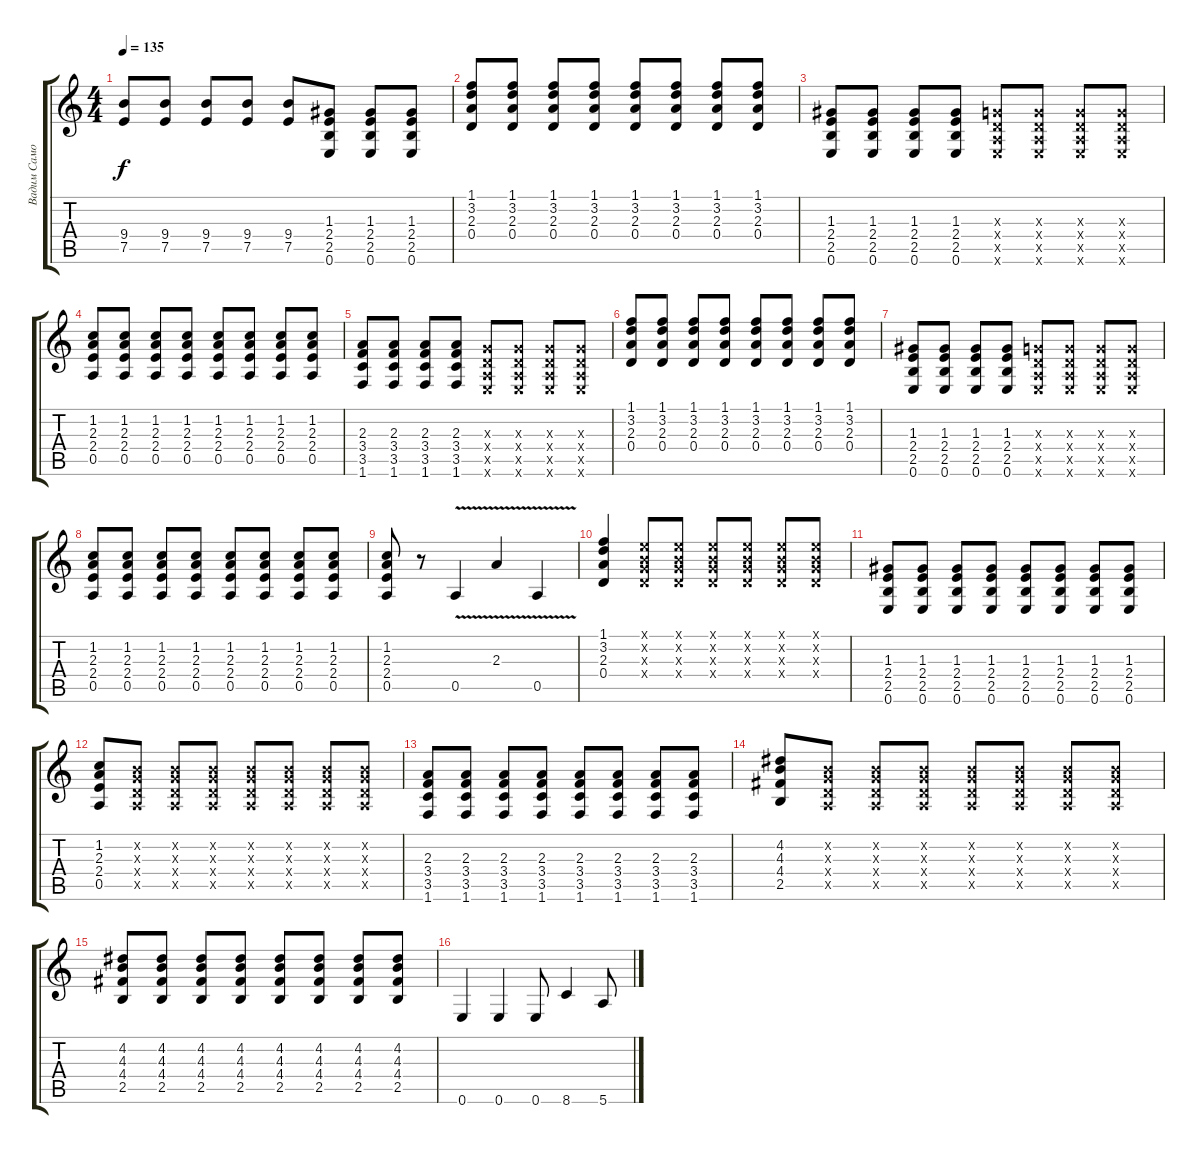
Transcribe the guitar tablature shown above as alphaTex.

\track ("Вадим Самойлов" "Вадим Само") {instrument overdrivenguitar}
\staff {score tabs}
\tuning (E4 B3 G3 D3 A2 E2) {hide}
\ts (4 4)
\tempo 135
\clef g2
\ks c
(9.4 7.5).8{dy f} (9.4 7.5).8 (9.4 7.5).8 (9.4 7.5).8 (9.4 7.5).8 (1.3 2.4 2.5 0.6).8 (1.3 2.4 2.5 0.6).8 (1.3 2.4 2.5 0.6).8 |
(1.1 3.2 2.3 0.4).8{volume 14} (1.1 3.2 2.3 0.4).8 (1.1 3.2 2.3 0.4).8 (1.1 3.2 2.3 0.4).8 (1.1 3.2 2.3 0.4).8 (1.1 3.2 2.3 0.4).8 (1.1 3.2 2.3 0.4).8 (1.1 3.2 2.3 0.4).8 |
(1.3 2.4 2.5 0.6).8 (1.3 2.4 2.5 0.6).8 (1.3 2.4 2.5 0.6).8 (1.3 2.4 2.5 0.6).8 (0.3{x} 0.4{x} 0.5{x} 0.6{x}).8 (0.3{x} 0.4{x} 0.5{x} 0.6{x}).8 (0.3{x} 0.4{x} 0.5{x} 0.6{x}).8 (0.3{x} 0.4{x} 0.5{x} 0.6{x}).8 |
(1.2 2.3 2.4 0.5).8 (1.2 2.3 2.4 0.5).8 (1.2 2.3 2.4 0.5).8 (1.2 2.3 2.4 0.5).8 (1.2 2.3 2.4 0.5).8 (1.2 2.3 2.4 0.5).8 (1.2 2.3 2.4 0.5).8 (1.2 2.3 2.4 0.5).8 |
(2.3 3.4 3.5 1.6).8 (2.3 3.4 3.5 1.6).8 (2.3 3.4 3.5 1.6).8 (2.3 3.4 3.5 1.6).8 (0.3{x} 0.4{x} 0.5{x} 0.6{x}).8 (0.3{x} 0.4{x} 0.5{x} 0.6{x}).8 (0.3{x} 0.4{x} 0.5{x} 0.6{x}).8 (0.3{x} 0.4{x} 0.5{x} 0.6{x}).8 |
(1.1 3.2 2.3 0.4).8{volume 14} (1.1 3.2 2.3 0.4).8 (1.1 3.2 2.3 0.4).8 (1.1 3.2 2.3 0.4).8 (1.1 3.2 2.3 0.4).8 (1.1 3.2 2.3 0.4).8 (1.1 3.2 2.3 0.4).8 (1.1 3.2 2.3 0.4).8 |
(1.3 2.4 2.5 0.6).8 (1.3 2.4 2.5 0.6).8 (1.3 2.4 2.5 0.6).8 (1.3 2.4 2.5 0.6).8 (0.3{x} 0.4{x} 0.5{x} 0.6{x}).8 (0.3{x} 0.4{x} 0.5{x} 0.6{x}).8 (0.3{x} 0.4{x} 0.5{x} 0.6{x}).8 (0.3{x} 0.4{x} 0.5{x} 0.6{x}).8 |
(1.2 2.3 2.4 0.5).8 (1.2 2.3 2.4 0.5).8 (1.2 2.3 2.4 0.5).8 (1.2 2.3 2.4 0.5).8 (1.2 2.3 2.4 0.5).8 (1.2 2.3 2.4 0.5).8 (1.2 2.3 2.4 0.5).8 (1.2 2.3 2.4 0.5).8 |
(1.2 2.3 2.4 0.5).8 r.8 0.5{v}.4 2.3{v}.4 0.5{v}.4 |
(1.1 3.2 2.3 0.4).4 (0.1{x} 0.2{x} 0.3{x} 0.4{x}).8 (0.1{x} 0.2{x} 0.3{x} 0.4{x}).8 (0.1{x} 0.2{x} 0.3{x} 0.4{x}).8 (0.1{x} 0.2{x} 0.3{x} 0.4{x}).8 (0.1{x} 0.2{x} 0.3{x} 0.4{x}).8 (0.1{x} 0.2{x} 0.3{x} 0.4{x}).8 |
(1.3 2.4 2.5 0.6).8 (1.3 2.4 2.5 0.6).8 (1.3 2.4 2.5 0.6).8 (1.3 2.4 2.5 0.6).8 (1.3 2.4 2.5 0.6).8 (1.3 2.4 2.5 0.6).8 (1.3 2.4 2.5 0.6).8 (1.3 2.4 2.5 0.6).8 |
(1.2 2.3 2.4 0.5).8 (0.2{x} 0.3{x} 0.4{x} 0.5{x}).8 (0.2{x} 0.3{x} 0.4{x} 0.5{x}).8 (0.2{x} 0.3{x} 0.4{x} 0.5{x}).8 (0.2{x} 0.3{x} 0.4{x} 0.5{x}).8 (0.2{x} 0.3{x} 0.4{x} 0.5{x}).8 (0.2{x} 0.3{x} 0.4{x} 0.5{x}).8 (0.2{x} 0.3{x} 0.4{x} 0.5{x}).8 |
(2.3 3.4 3.5 1.6).8 (2.3 3.4 3.5 1.6).8 (2.3 3.4 3.5 1.6).8 (2.3 3.4 3.5 1.6).8 (2.3 3.4 3.5 1.6).8 (2.3 3.4 3.5 1.6).8 (2.3 3.4 3.5 1.6).8 (2.3 3.4 3.5 1.6).8 |
(4.2 4.3 4.4 2.5).8 (0.2{x} 0.3{x} 0.4{x} 0.5{x}).8 (0.2{x} 0.3{x} 0.4{x} 0.5{x}).8 (0.2{x} 0.3{x} 0.4{x} 0.5{x}).8 (0.2{x} 0.3{x} 0.4{x} 0.5{x}).8 (0.2{x} 0.3{x} 0.4{x} 0.5{x}).8 (0.2{x} 0.3{x} 0.4{x} 0.5{x}).8 (0.2{x} 0.3{x} 0.4{x} 0.5{x}).8 |
(4.2 4.3 4.4 2.5).8 (4.2 4.3 4.4 2.5).8 (4.2 4.3 4.4 2.5).8 (4.2 4.3 4.4 2.5).8 (4.2 4.3 4.4 2.5).8 (4.2 4.3 4.4 2.5).8 (4.2 4.3 4.4 2.5).8 (4.2 4.3 4.4 2.5).8 |
0.6.4 0.6.4 0.6.8 8.6.4 5.6.8
